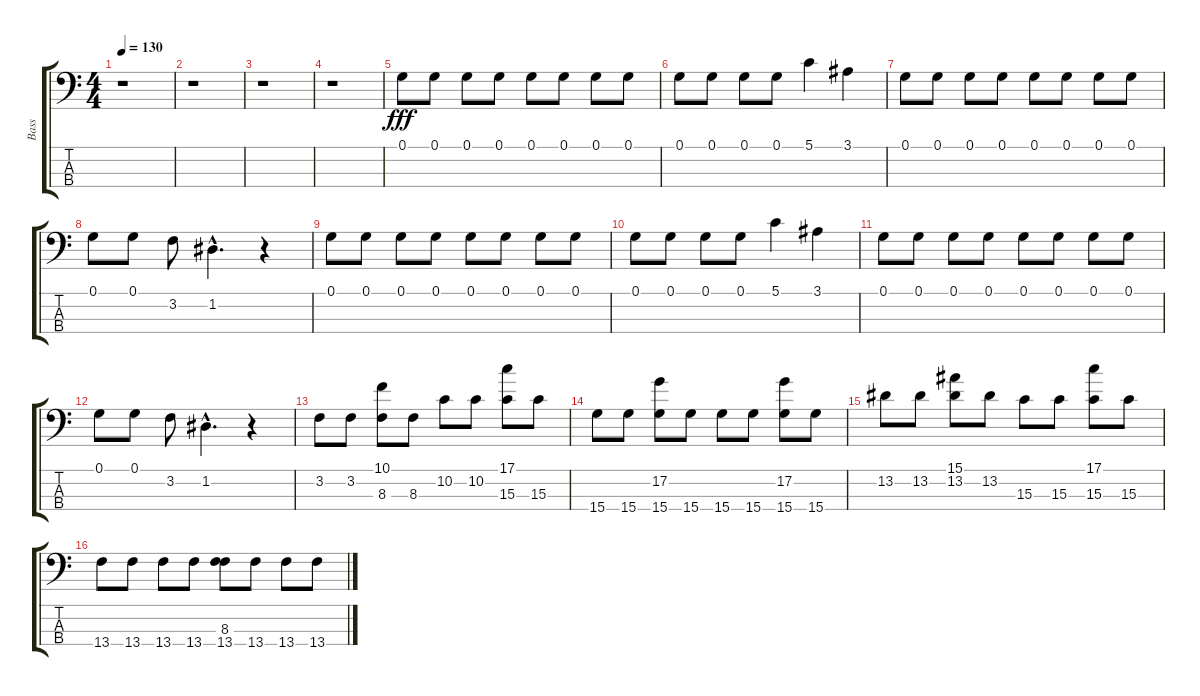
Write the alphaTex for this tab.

\track ("Bass" "Bass") {instrument electricbassfinger}
\staff {score tabs}
\tuning (G2 D2 A1 E1) {hide}
\ts (4 4)
\tempo 130
\clef f4
\ks c
r.1{dy fff instrument electricbassfinger} |
r.1 |
r.1 |
r.1 |
0.1.8 0.1.8 0.1.8 0.1.8 0.1.8 0.1.8 0.1.8 0.1.8 |
0.1.8 0.1.8 0.1.8 0.1.8 5.1.4 3.1.4 |
0.1.8 0.1.8 0.1.8 0.1.8 0.1.8 0.1.8 0.1.8 0.1.8 |
0.1.8 0.1.8 3.2.8 1.2{hac}.4{d} r.4 |
0.1.8 0.1.8 0.1.8 0.1.8 0.1.8 0.1.8 0.1.8 0.1.8 |
0.1.8 0.1.8 0.1.8 0.1.8 5.1.4 3.1.4 |
0.1.8 0.1.8 0.1.8 0.1.8 0.1.8 0.1.8 0.1.8 0.1.8 |
0.1.8 0.1.8 3.2.8 1.2{hac}.4{d} r.4 |
3.2.8 3.2.8 (10.1 8.3).8 8.3.8 10.2.8 10.2.8 (17.1 15.3).8 15.3.8 |
15.4.8 15.4.8 (17.2 15.4).8 15.4.8 15.4.8 15.4.8 (17.2 15.4).8 15.4.8 |
13.2.8 13.2.8 (15.1 13.2).8 13.2.8 15.3.8 15.3.8 (17.1 15.3).8 15.3.8 |
13.4.8 13.4.8 13.4.8 13.4.8 (8.3 13.4).8 13.4.8 13.4.8 13.4.8
